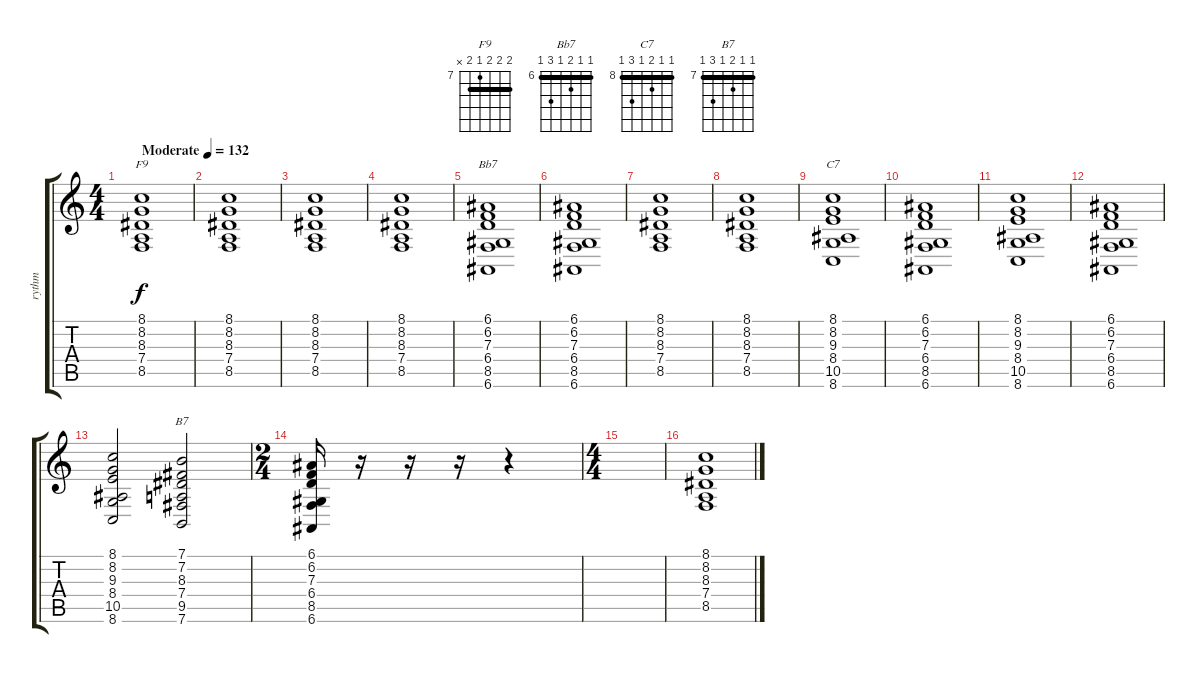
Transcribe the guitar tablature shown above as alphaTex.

\track ("rythm" "rythm") {instrument brightacousticpiano}
\staff {score tabs}
\tuning (E4 B3 G3 D3 A2 E2) {hide}
\chord ("F9" 8 8 8 7 8 x) {firstfret 7 barre 8}
\chord ("Bb7" 6 6 7 6 8 6) {firstfret 6 barre 6}
\chord ("C7" 8 8 9 8 10 8) {firstfret 8 barre 8}
\chord ("B7" 7 7 8 7 9 7) {firstfret 7 barre 7}
\ts (4 4)
\tempo (132 "Moderate")
\clef g2
\ks c
(8.1 8.2 8.3 7.4 8.5).1{ch "F9" dy f instrument brightacousticpiano} |
(8.1 8.2 8.3 7.4 8.5).1 |
(8.1 8.2 8.3 7.4 8.5).1 |
(8.1 8.2 8.3 7.4 8.5).1 |
(6.1 6.2 7.3 6.4 8.5 6.6).1{ch "Bb7"} |
(6.1 6.2 7.3 6.4 8.5 6.6).1 |
(8.1 8.2 8.3 7.4 8.5).1 |
(8.1 8.2 8.3 7.4 8.5).1 |
(8.1 8.2 9.3 8.4 10.5 8.6).1{ch "C7"} |
(6.1 6.2 7.3 6.4 8.5 6.6).1 |
(8.1 8.2 9.3 8.4 10.5 8.6).1 |
(6.1 6.2 7.3 6.4 8.5 6.6).1 |
(8.1 8.2 9.3 8.4 10.5 8.6).2 (7.1 7.2 8.3 7.4 9.5 7.6).2{ch "B7"} |
\ts (2 4)
(6.1 6.2 7.3 6.4 8.5 6.6).16 r.16 r.16 r.16 r.4 |
\ts (4 4)
|
(8.1 8.2 8.3 7.4 8.5).1
